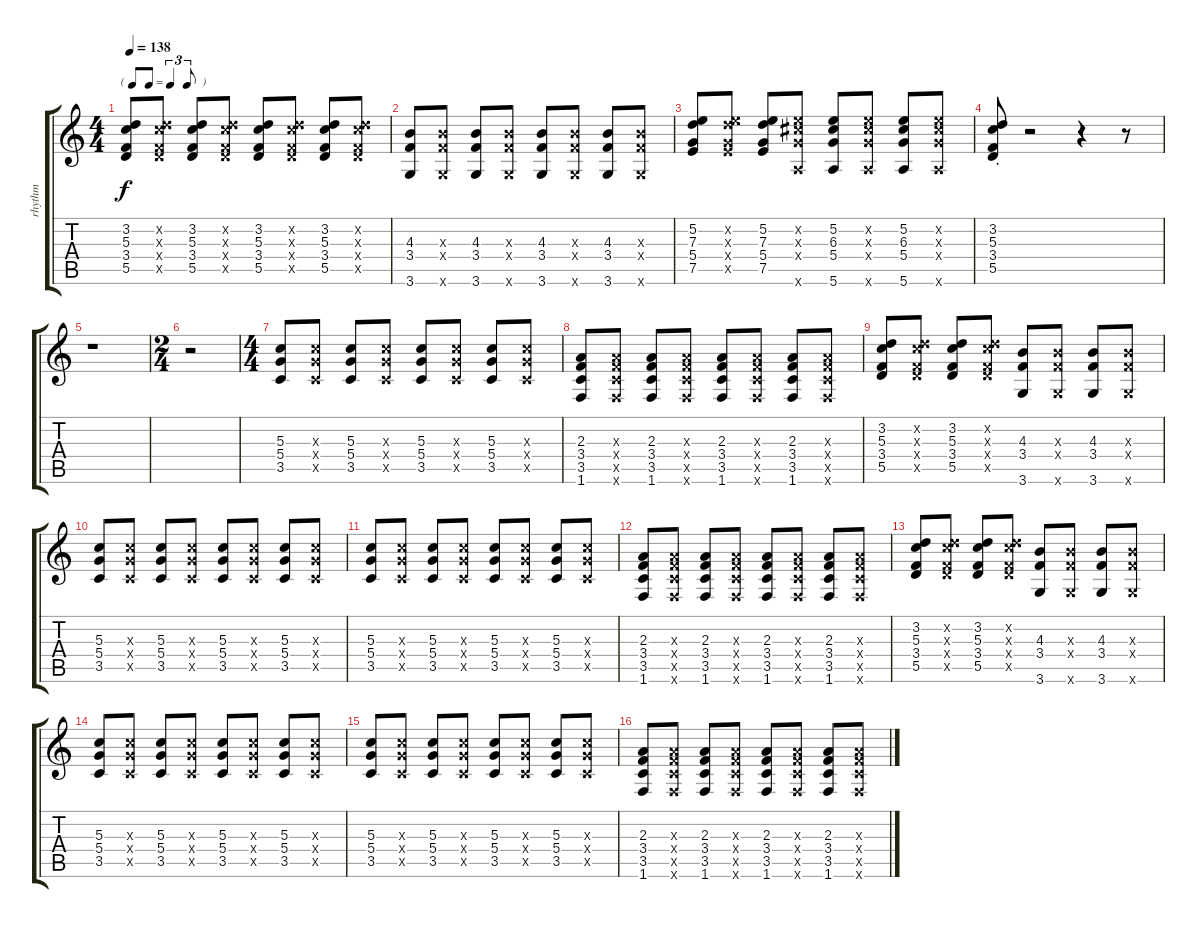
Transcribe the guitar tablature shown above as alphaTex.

\track ("rhythm" "rhythm") {instrument acousticguitarnylon}
\staff {score tabs}
\tuning (E4 B3 G3 D3 A2 E2) {hide}
\ts (4 4)
\tf triplet8th
\tempo 138
\clef g2
\ks c
(3.2 5.3 3.4 5.5).8{dy f} (3.2{x} 5.3{x} 3.4{x} 5.5{x}).8 (3.2 5.3 3.4 5.5).8 (3.2{x} 5.3{x} 3.4{x} 5.5{x}).8 (3.2 5.3 3.4 5.5).8 (3.2{x} 5.3{x} 3.4{x} 5.5{x}).8 (3.2 5.3 3.4 5.5).8 (3.2{x} 5.3{x} 3.4{x} 5.5{x}).8 |
(4.3 3.4 3.6).8 (4.3{x} 3.4{x} 3.6{x}).8 (4.3 3.4 3.6).8 (4.3{x} 3.4{x} 3.6{x}).8 (4.3 3.4 3.6).8 (4.3{x} 3.4{x} 3.6{x}).8 (4.3 3.4 3.6).8 (4.3{x} 3.4{x} 3.6{x}).8 |
(5.2 7.3 5.4 7.5).8 (5.2{x} 7.3{x} 5.4{x} 7.5{x}).8 (5.2 7.3 5.4 7.5).8 (5.2{x} 6.3{x} 5.4{x} 5.6{x}).8 (5.2 6.3 5.4 5.6).8 (5.2{x} 6.3{x} 5.4{x} 5.6{x}).8 (5.2 6.3 5.4 5.6).8 (5.2{x} 6.3{x} 5.4{x} 5.6{x}).8 |
(3.2{st} 5.3{st} 3.4{st} 5.5{st}).8 r.2 r.4 r.8 |
r.1 |
\ts (2 4)
r.2 |
\ts (4 4)
(5.3 5.4 3.5).8 (5.3{x} 5.4{x} 3.5{x}).8 (5.3 5.4 3.5).8 (5.3{x} 5.4{x} 3.5{x}).8 (5.3 5.4 3.5).8 (5.3{x} 5.4{x} 3.5{x}).8 (5.3 5.4 3.5).8 (5.3{x} 5.4{x} 3.5{x}).8 |
(2.3 3.4 3.5 1.6).8 (2.3{x} 3.4{x} 3.5{x} 1.6{x}).8 (2.3 3.4 3.5 1.6).8 (2.3{x} 3.4{x} 3.5{x} 1.6{x}).8 (2.3 3.4 3.5 1.6).8 (2.3{x} 3.4{x} 3.5{x} 1.6{x}).8 (2.3 3.4 3.5 1.6).8 (2.3{x} 3.4{x} 3.5{x} 1.6{x}).8 |
(3.2 5.3 3.4 5.5).8 (3.2{x} 5.3{x} 3.4{x} 5.5{x}).8 (3.2 5.3 3.4 5.5).8 (3.2{x} 5.3{x} 3.4{x} 5.5{x}).8 (4.3 3.4 3.6).8 (4.3{x} 3.4{x} 3.6{x}).8 (4.3 3.4 3.6).8 (4.3{x} 3.4{x} 3.6{x}).8 |
(5.3 5.4 3.5).8 (5.3{x} 5.4{x} 3.5{x}).8 (5.3 5.4 3.5).8 (5.3{x} 5.4{x} 3.5{x}).8 (5.3 5.4 3.5).8 (5.3{x} 5.4{x} 3.5{x}).8 (5.3 5.4 3.5).8 (5.3{x} 5.4{x} 3.5{x}).8 |
(5.3 5.4 3.5).8 (5.3{x} 5.4{x} 3.5{x}).8 (5.3 5.4 3.5).8 (5.3{x} 5.4{x} 3.5{x}).8 (5.3 5.4 3.5).8 (5.3{x} 5.4{x} 3.5{x}).8 (5.3 5.4 3.5).8 (5.3{x} 5.4{x} 3.5{x}).8 |
(2.3 3.4 3.5 1.6).8 (2.3{x} 3.4{x} 3.5{x} 1.6{x}).8 (2.3 3.4 3.5 1.6).8 (2.3{x} 3.4{x} 3.5{x} 1.6{x}).8 (2.3 3.4 3.5 1.6).8 (2.3{x} 3.4{x} 3.5{x} 1.6{x}).8 (2.3 3.4 3.5 1.6).8 (2.3{x} 3.4{x} 3.5{x} 1.6{x}).8 |
(3.2 5.3 3.4 5.5).8 (3.2{x} 5.3{x} 3.4{x} 5.5{x}).8 (3.2 5.3 3.4 5.5).8 (3.2{x} 5.3{x} 3.4{x} 5.5{x}).8 (4.3 3.4 3.6).8 (4.3{x} 3.4{x} 3.6{x}).8 (4.3 3.4 3.6).8 (4.3{x} 3.4{x} 3.6{x}).8 |
(5.3 5.4 3.5).8 (5.3{x} 5.4{x} 3.5{x}).8 (5.3 5.4 3.5).8 (5.3{x} 5.4{x} 3.5{x}).8 (5.3 5.4 3.5).8 (5.3{x} 5.4{x} 3.5{x}).8 (5.3 5.4 3.5).8 (5.3{x} 5.4{x} 3.5{x}).8 |
(5.3 5.4 3.5).8 (5.3{x} 5.4{x} 3.5{x}).8 (5.3 5.4 3.5).8 (5.3{x} 5.4{x} 3.5{x}).8 (5.3 5.4 3.5).8 (5.3{x} 5.4{x} 3.5{x}).8 (5.3 5.4 3.5).8 (5.3{x} 5.4{x} 3.5{x}).8 |
(2.3 3.4 3.5 1.6).8 (2.3{x} 3.4{x} 3.5{x} 1.6{x}).8 (2.3 3.4 3.5 1.6).8 (2.3{x} 3.4{x} 3.5{x} 1.6{x}).8 (2.3 3.4 3.5 1.6).8 (2.3{x} 3.4{x} 3.5{x} 1.6{x}).8 (2.3 3.4 3.5 1.6).8 (2.3{x} 3.4{x} 3.5{x} 1.6{x}).8
